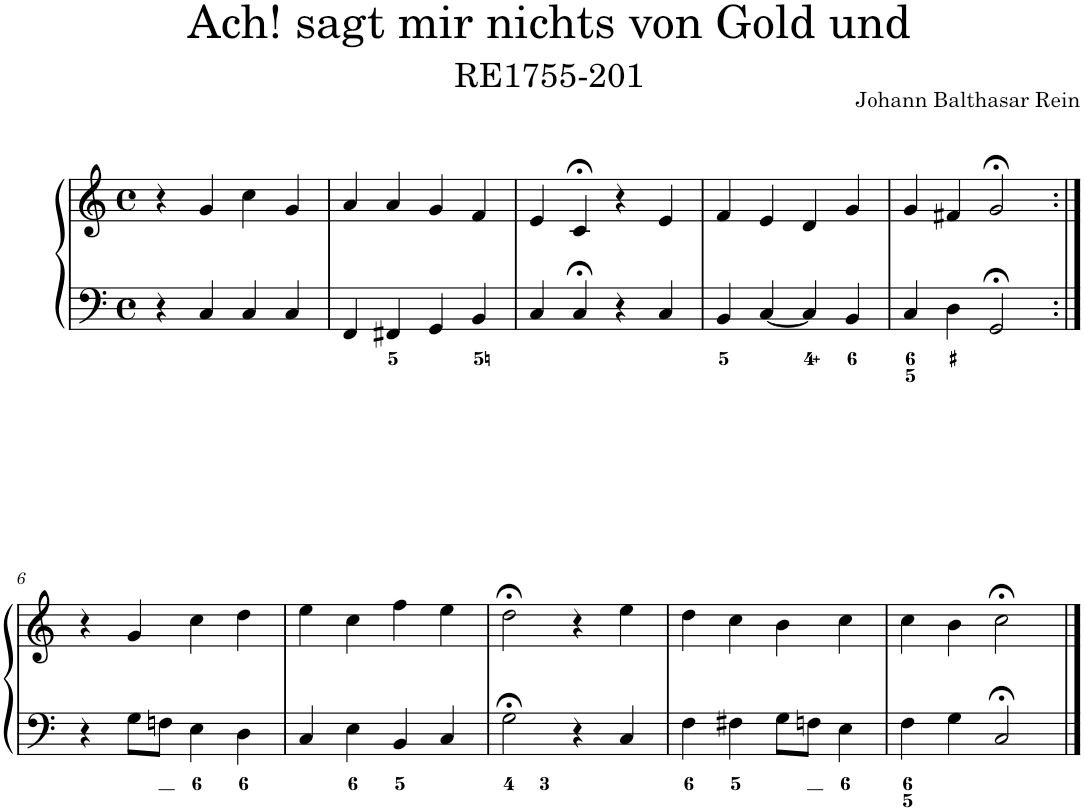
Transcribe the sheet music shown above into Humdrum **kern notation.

**kern	**kern
*part1	*part1
*staff2	*staff1
*I"Piano	*
*I'Pno.	*
*clefF4	*clefG2
*k[]	*k[]
*M4/4	*M4/4
*met(c)	*met(c)
=1	=1
4r	4r
4C/	4g/
4C/	4cc\
4C/	4g/
=2	=2
4FF/	4a/
4FF#X/	4a/
4GG/	4g/
4BB/	4f/
=3	=3
4C/	4e/
4C;</	4c;</
4r	4r
4C/	4e/
=4	=4
4BB/	4f/
[4C/	4e/
4C/]	4d/
4BB/	4g/
=5	=5
4C/	4g/
4D\	4f#X/
2GG;</	2g;</
!!LO:LB:g=z
=6:|!	=6:|!
4r	4r
8G\L	4g/
8Fn\J	.
4E\	4cc\
4D\	4dd\
=7	=7
4C/	4ee\
4E\	4cc\
4BB/	4ff\
4C/	4ee\
=8	=8
2G;<\	2dd;<\
4r	4r
4C/	4ee\
=9	=9
4F\	4dd\
4F#X\	4cc\
8G\L	4b\
8Fn\J	.
4E\	4cc\
=10	=10
4F\	4cc\
4G\	4b\
2C;</	2cc;<\
==	==
*-	*-
